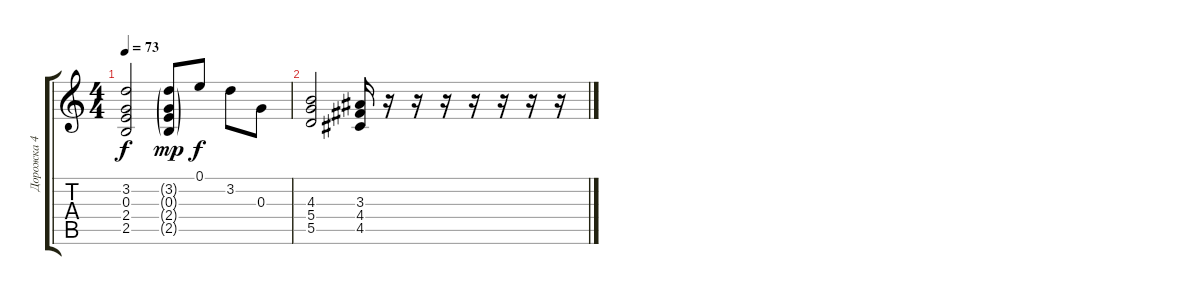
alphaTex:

\track ("Дорожка 4" "Дорожка 4") {instrument distortionguitar}
\staff {score tabs}
\tuning (E4 B3 G3 D3 A2 E2) {hide}
\ts (4 4)
\tempo 73
\clef g2
\ks c
(3.2 0.3 2.4 2.5).2{dy f} (3.2{g} 0.3{g} 2.4{g} 2.5{g}).8{dy mp} 0.1.8{dy f} 3.2.8 0.3.8 |
(4.3 5.4 5.5).2 (3.3 4.4 4.5).16 r.16 r.16 r.16 r.16 r.16 r.16 r.16
